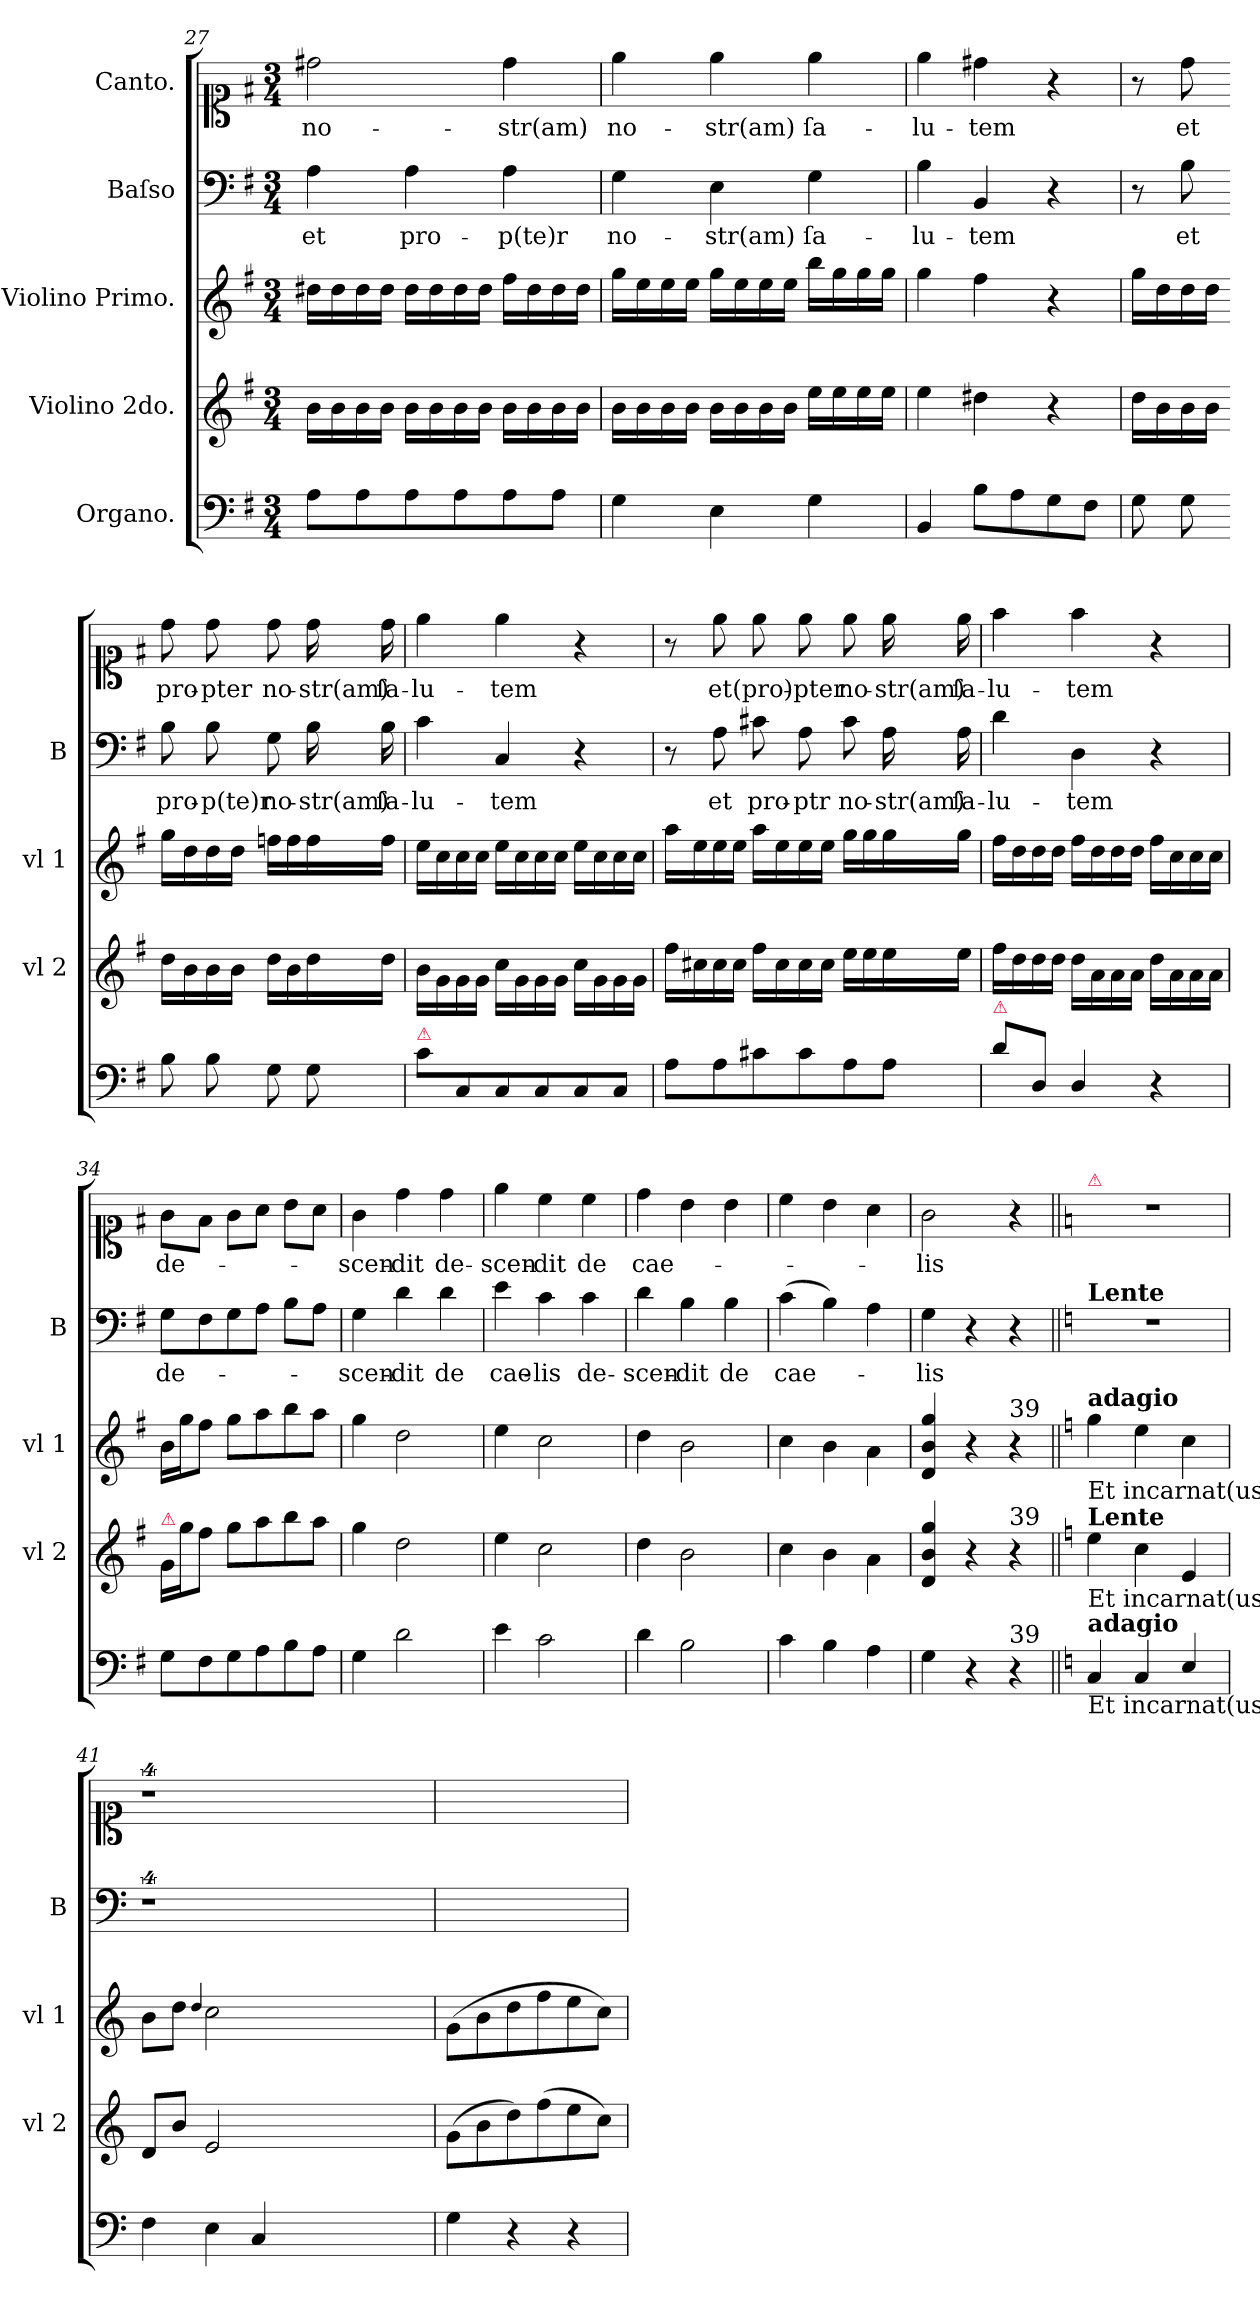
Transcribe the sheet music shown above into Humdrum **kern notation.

**kern	**kern	**kern	**kern	**text	**kern	**text
*part5	*part4	*part3	*part2	*part2	*part1	*part1
*staff5	*staff4	*staff3	*staff2	*staff2	*staff1	*staff1
*I"Organo.	*I"Violino 2do.	*I"Violino Primo.	*I"Baſso	*	*I"Canto.	*
*	*I'vl 2	*I'vl 1	*I'B	*	*	*
*clefF4	*clefG2	*clefG2	*clefF4	*	*clefC1	*
*k[f#]	*k[f#]	*k[f#]	*k[f#]	*	*k[f#]	*
*G:	*G:	*G:	*G:	*	*G:	*
*M3/4	*M3/4	*M3/4	*M3/4	*	*M3/4	*
=27	=27	=27	=27	=27	=27	=27
8A\L	16b\LL	16dd#X\LL	4A\	et	2dd#X\	no-
.	16b\	16dd#\	.	.	.	.
8A\	16b\	16dd#\	.	.	.	.
.	16b\JJ	16dd#\JJ	.	.	.	.
8A\	16b\LL	16dd#\LL	4A\	pro-	.	.
.	16b\	16dd#\	.	.	.	.
8A\	16b\	16dd#\	.	.	.	.
.	16b\JJ	16dd#\JJ	.	.	.	.
8A\	16b\LL	16ff#\LL	4A\	-p(te)r	4dd#\	-str(am)
.	16b\	16dd#\	.	.	.	.
8A\J	16b\	16dd#\	.	.	.	.
.	16b\JJ	16dd#\JJ	.	.	.	.
=28	=28	=28	=28	=28	=28	=28
4G\	16b\LL	16gg\LL	4G\	no-	4ee\	no-
.	16b\	16ee\	.	.	.	.
.	16b\	16ee\	.	.	.	.
.	16b\JJ	16ee\JJ	.	.	.	.
4E\	16b\LL	16gg\LL	4E\	-str(am)	4ee\	-str(am)
.	16b\	16ee\	.	.	.	.
.	16b\	16ee\	.	.	.	.
.	16b\JJ	16ee\JJ	.	.	.	.
4G\	16ee\LL	16bb\LL	4G\	ſa-	4ee\	ſa-
.	16ee\	16gg\	.	.	.	.
.	16ee\	16gg\	.	.	.	.
.	16ee\JJ	16gg\JJ	.	.	.	.
=29	=29	=29	=29	=29	=29	=29
4BB/	4ee\	4gg\	4B\	-lu-	4ee\	-lu-
8B\L	4dd#X\	4ff#\	4BB/	-tem	4dd#X\	-tem
8A\	.	.	.	.	.	.
8G\	4r	4r	4r	.	4r	.
8F#\J	.	.	.	.	.	.
=30	=30	=30	=30	=30	=30	=30
8G\	16dd\LL	16gg\LL	8r	.	8r	.
.	16b\	16dd\	.	.	.	.
8G\	16b\	16dd\	8B\	et	8dd\	et
.	16b\JJ	16dd\JJ	.	.	.	.
=-	=-	=-	=-	=-	=-	=-
8B\	16dd\LL	16gg\LL	8B\	pro-	8dd\	pro-
.	16b\	16dd\	.	.	.	.
8B\	16b\	16dd\	8B\	-p(te)r	8dd\	-pter
.	16b\JJ	16dd\JJ	.	.	.	.
8G\	16dd\LL	16ffn\LL	8G\	no-	8dd\	no-
.	16b\	16ff\	.	.	.	.
8G\	16dd\	16ff\	16B\	-str(am)	16dd\	-str(am)
.	16dd\JJ	16ff\JJ	16B\	ſa-	16dd\	ſa-
=31	=31	=31	=31	=31	=31	=31
!LO:TX:a:color=crimson:t=⚠	!	!	!	!	!	!
8c\L	16b\LL	16ee\LL	4c\	-lu-	4ee\	-lu-
.	16g\	16cc\	.	.	.	.
8C/	16g\	16cc\	.	.	.	.
.	16g\JJ	16cc\JJ	.	.	.	.
8C/	16cc\LL	16ee\LL	4C/	-tem	4ee\	-tem
.	16g\	16cc\	.	.	.	.
8C/	16g\	16cc\	.	.	.	.
.	16g\JJ	16cc\JJ	.	.	.	.
8C/	16cc\LL	16ee\LL	4r	.	4r	.
.	16g\	16cc\	.	.	.	.
8C/J	16g\	16cc\	.	.	.	.
.	16g\JJ	16cc\JJ	.	.	.	.
=32	=32	=32	=32	=32	=32	=32
8A\L	16ff#\LL	16aa\LL	8r	.	8r	.
.	16cc#X\	16ee\	.	.	.	.
8A\	16cc#\	16ee\	8A\	et	8ee\	et
.	16cc#\JJ	16ee\JJ	.	.	.	.
8c#X\	16ff#\LL	16aa\LL	8c#X\	pro-	8ee\	(pro)-
.	16cc#\	16ee\	.	.	.	.
8c#\	16cc#\	16ee\	8A\	-ptr	8ee\	-pter
.	16cc#\JJ	16ee\JJ	.	.	.	.
8A\	16ee\LL	16gg\LL	8c#\	no-	8ee\	no-
.	16ee\	16gg\	.	.	.	.
8A\J	16ee\	16gg\	16A\	-str(am)	16ee\	-str(am)
.	16ee\JJ	16gg\JJ	16A\	ſa-	16ee\	ſa-
=33	=33	=33	=33	=33	=33	=33
!LO:TX:a:color=crimson:t=⚠	!	!	!	!	!	!
8d\L	16ff#\LL	16ff#\LL	4d\	-lu-	4ff#\	-lu-
.	16dd\	16dd\	.	.	.	.
8D/J	16dd\	16dd\	.	.	.	.
.	16dd\JJ	16dd\JJ	.	.	.	.
4D/	16dd\LL	16ff#\LL	4D\	-tem	4ff#\	-tem
.	16a\	16dd\	.	.	.	.
.	16a\	16dd\	.	.	.	.
.	16a\JJ	16dd\JJ	.	.	.	.
4r	16dd\LL	16ff#\LL	4r	.	4r	.
.	16a\	16cc\	.	.	.	.
.	16a\	16cc\	.	.	.	.
.	16a\JJ	16cc\JJ	.	.	.	.
=34	=34	=34	=34	=34	=34	=34
!	!LO:TX:a:color=crimson:t=⚠	!	!	!	!	!
8G\L	16g/LL	16b\LL	8G\L	de-	8g\L	de-
.	16gg\J	16gg\J	.	.	.	.
8F#\	8ff#\J	8ff#\J	8F#\	.	8f#\J	.
8G\	8gg\L	8gg\L	8G\	.	8g\L	.
8A\	8aa\	8aa\	8A\J	.	8a\J	.
8B\	8bb\	8bb\	8B\L	.	8b\L	.
8A\J	8aa\J	8aa\J	8A\J	.	8a\J	.
=35	=35	=35	=35	=35	=35	=35
4G\	4gg\	4gg\	4G\	-scen-	4g\	-scen-
2d\	2dd\	2dd\	4d\	-dit	4dd\	-dit
.	.	.	4d\	de	4dd\	de-
=36	=36	=36	=36	=36	=36	=36
4e\	4ee\	4ee\	4e\	cae-	4ee\	-scen-
2c\	2cc\	2cc\	4c\	-lis	4cc\	-dit
.	.	.	4c\	de-	4cc\	de
=37	=37	=37	=37	=37	=37	=37
4d\	4dd\	4dd\	4d\	-scen-	4dd\	cae-
2B\	2b\	2b\	4B\	-dit	4b\	.
.	.	.	4B\	de	4b\	.
=38	=38	=38	=38	=38	=38	=38
4c\	4cc\	4cc\	(4c\	cae-	4cc\	.
4B\	4b\	4b\	4B\)	.	4b\	.
4A\	4a\	4a\	4A\	.	4a\	.
=39	=39	=39	=39	=39	=39	=39
4G\	4d/ 4b/ 4gg/	4d/ 4b/ 4gg/	4G\	-lis	2g\	-lis
4r	4r	4r	4r	.	.	.
!	!	!LO:TX:a:t=39	!	!	!	!
!	!LO:TX:a:t=39	!	!	!	!	!
!LO:TX:a:t=39	!	!	!	!	!	!
4r	4r	4r	4r	.	4r	.
=40||	=40||	=40||	=40||	=40||	=40||	=40||
*k[]	*k[]	*k[]	*k[]	*	*k[]	*
!	!	!	!	!	!LO:TX:a:color=crimson:t=⚠	!
!	!	!	!LO:TX:a:B:t=Lente	!	!	!
!	!	!LO:TX:b:t=Et incarnat(us)	!	!	!	!
!	!	!LO:TX:a:B:t=adagio	!	!	!	!
!	!LO:TX:b:t=Et incarnat(us)	!	!	!	!	!
!	!LO:TX:a:B:t=Lente	!	!	!	!	!
!LO:TX:b:t=Et incarnat(us)	!	!	!	!	!	!
!LO:TX:a:B:t=adagio	!	!	!	!	!	!
4C/	4ee\	4gg\	2.r	.	2.r	.
4C/	4cc\	4ee\	.	.	.	.
4E/	4e/	4cc\	.	.	.	.
=41	=41	=41	=41	=41	=41	=41
4F\	8d/L	8b\L	4%9r	.	4%9r	.
.	8b/J	8dd\J	.	.	.	.
.	.	4qqdd/	.	.	.	.
4E\	2e/	2cc\	.	.	.	.
4C/	.	.	.	.	.	.
1.ryy	1.ryy	1.ryy	.	.	.	.
=42	=42	=42	=42	=42	=42	=42
4G\	(8g\L	(8g\L	2.ryy	.	2.ryy	.
.	8b\	8b\	.	.	.	.
4r	8dd\)	8dd\	.	.	.	.
.	(8ff\	8ff\	.	.	.	.
4r	8ee\	8ee\	.	.	.	.
.	8cc\J)	8cc\J)	.	.	.	.
=	=	=	=	=	=	=
*-	*-	*-	*-	*-	*-	*-
